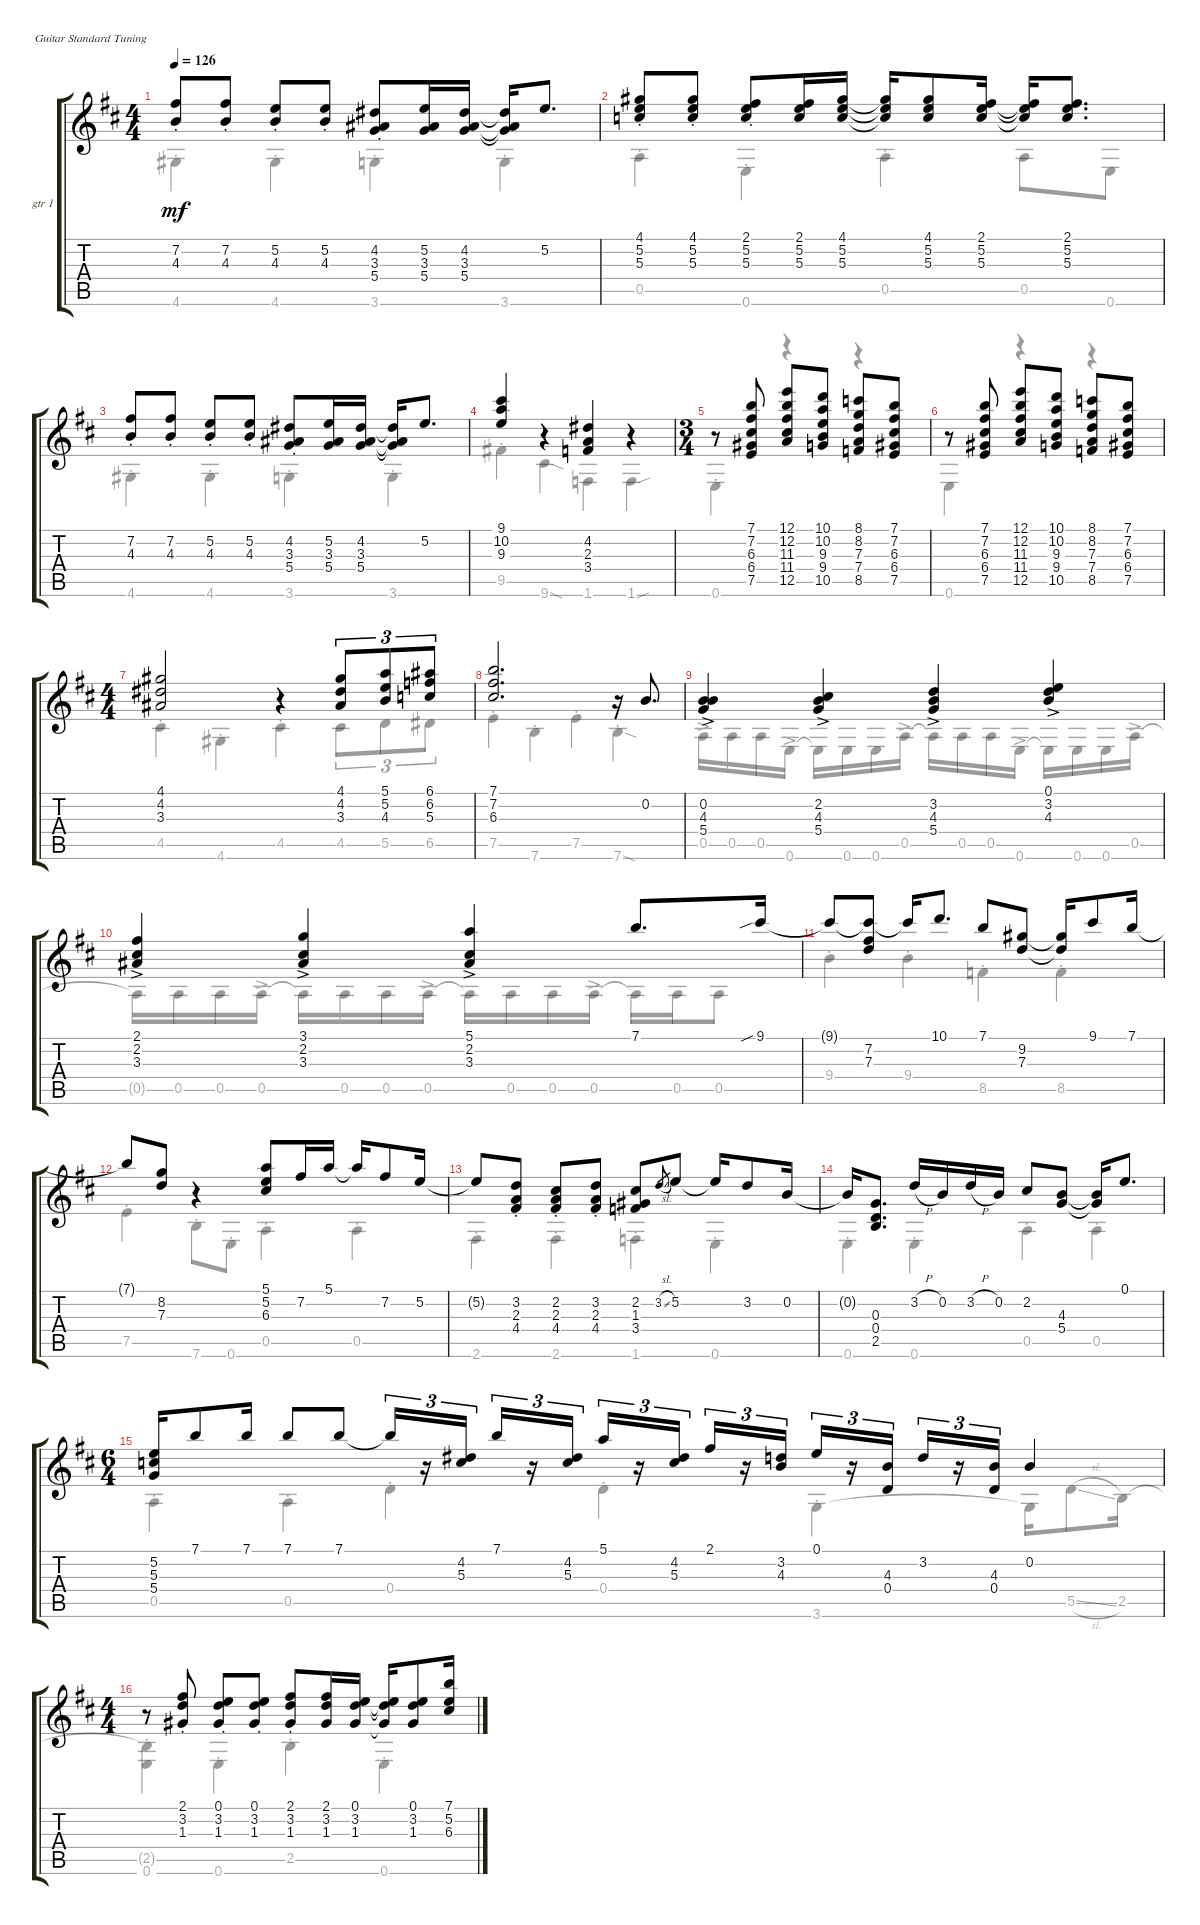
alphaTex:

\bracketExtendMode groupsimilarinstruments
\firstSystemTrackNameOrientation horizontal
\otherSystemsTrackNameOrientation horizontal
\track ("gtr 1" "gtr 1") {instrument acousticguitarnylon}
\staff {score tabs}
\tuning (E4 B3 G3 D3 A2 E2)
\voice
\ts (4 4)
\tempo 126
\clef g2
\ks d
(7.2{st} 4.3{st}).8{dy mf} (7.2{st} 4.3{st}).8 (5.2{st} 4.3{st}).8 (5.2{st} 4.3{st}).8 (4.2{st} 3.3{st} 5.4{st}).8 (5.2 3.3 5.4).16 (4.2 3.3 5.4).16 (4.2{t} 3.3{t} 5.4{t}).16 5.2.8{d} |
(4.1{st} 5.2{st} 5.3{st}).8 (4.1{st} 5.2{st} 5.3{st}).8 (2.1{st} 5.2{st} 5.3{st}).8 (2.1 5.2 5.3).16 (4.1 5.2 5.3).16 (4.1{t} 5.2{t} 5.3{t}).16 (4.1 5.2 5.3).8 (2.1 5.2 5.3).16 (2.1{t} 5.2{t} 5.3{t}).16 (2.1 5.2 5.3).8{d} |
(7.2{st} 4.3{st}).8 (7.2{st} 4.3{st}).8 (5.2{st} 4.3{st}).8 (5.2{st} 4.3{st}).8 (4.2{st} 3.3{st} 5.4{st}).8 (5.2 3.3 5.4).16 (4.2 3.3 5.4).16 (4.2{t} 3.3{t} 5.4{t}).16 5.2.8{d} |
(9.1 10.2 9.3).4 r.4 (4.2 2.3 3.4).4 r.4 |
\ts (3 4)
r.8 (7.1 7.2 6.3 6.4 7.5).8 (12.1 12.2 11.3 11.4 12.5).8 (10.1 10.2 9.3 9.4 10.5).8 (8.1 8.2 7.3 7.4 8.5).8 (7.1 7.2 6.3 6.4 7.5).8 |
r.8 (7.1 7.2 6.3 6.4 7.5).8 (12.1 12.2 11.3 11.4 12.5).8 (10.1 10.2 9.3 9.4 10.5).8 (8.1 8.2 7.3 7.4 8.5).8 (7.1 7.2 6.3 6.4 7.5).8 |
\ts (4 4)
(4.1 4.2 3.3).2 r.4 (4.1 4.2 3.3).8{tu (3 2)} (5.1 5.2 4.3).8{tu (3 2)} (6.1 6.2 5.3).8{tu (3 2)} |
(7.1 7.2 6.3).2{d} r.16 0.2.8{d} |
(0.2{ac} 4.3{ac} 5.4{ac}).4 (2.2{ac} 4.3{ac} 5.4{ac}).4 (3.2{ac} 4.3{ac} 5.4{ac}).4 (0.1{ac} 3.2{ac} 4.3{ac}).4 |
(2.1{ac} 2.2{ac} 3.3{ac}).4 (3.1{ac} 2.2{ac} 3.3{ac}).4 (5.1{ac} 2.2{ac} 3.3{ac}).4 7.1.8{d} 9.1{sib}.16 |
9.1{t}.8 (9.1{t} 7.2 7.3).8 9.1{t}.16 10.1.8{d} 7.1.8 (9.2 7.3).8 (9.2{t} 7.3{t}).16 9.1.8 7.1.16 |
7.1{t}.8 (8.2 7.3).8 r.4 (5.1 5.2 6.3).8 7.2.16 5.1.16 5.1{t}.16 7.2.8 5.2.16 |
5.2{t}.8 (3.2{st} 2.3{st} 4.4{st}).8 (2.2{st} 2.3{st} 4.4{st}).8 (3.2{st} 2.3{st} 4.4{st}).8 (2.2 1.3 3.4).8 3.2{sl}.8{gr} 5.2.8 5.2{t}.16 3.2.8 0.2.16 |
0.2{t}.16 (0.3 0.4 2.5).8{d} 3.2{h}.16 0.2.16 3.2{h}.16 0.2.16 2.2.8 (4.3 5.4).8 (4.3{t} 5.4{t}).16 0.1.8{d} |
\ts (6 4)
(5.2 5.3 5.4).16 7.1.8 7.1.16 7.1.8 7.1.8 7.1{t}.16{tu (3 2)} r.16{tu (3 2)} (4.2 5.3).16{tu (3 2)} 7.1.16{tu (3 2)} r.16{tu (3 2)} (4.2 5.3).16{tu (3 2)} 5.1.16{tu (3 2)} r.16{tu (3 2)} (4.2 5.3).16{tu (3 2)} 2.1.16{tu (3 2)} r.16{tu (3 2)} (3.2 4.3).16{tu (3 2)} 0.1.16{tu (3 2)} r.16{tu (3 2)} (4.3 0.4).16{tu (3 2)} 3.2.16{tu (3 2)} r.16{tu (3 2)} (4.3 0.4).16{tu (3 2)} 0.2.4 |
\ts (4 4)
r.8 (2.1{st} 3.2{st} 1.3{st}).8 (0.1{st} 3.2{st} 1.3{st}).8 (0.1{st} 3.2{st} 1.3{st}).8 (2.1{st} 3.2{st} 1.3{st}).8 (2.1 3.2 1.3).16 (0.1 3.2 1.3).16 (0.1{t} 3.2{t} 1.3{t}).16 (0.1 3.2 1.3).8 (7.1 5.2 6.3).16
\voice
\clef g2
\ottava regular
\simile none
\ks d
4.6{st}.4{dy mf} 4.6{st}.4 3.6{st}.4 3.6{st}.4 |
0.5{st}.4 0.6{st}.4 0.5{st}.4 0.5.8 0.6.8 |
4.6{st}.4 4.6{st}.4 3.6{st}.4 3.6{st}.4 |
9.5{st}.4 9.6{sod}.4 1.6.4 1.6{sou}.4 |
0.6{st}.4 r.4 r.4 |
0.6.4 r.4 r.4 |
4.5{st}.4 4.6{st}.4 4.5{st}.4 4.5.8{tu (3 2)} 5.5.8{tu (3 2)} 6.5.8{tu (3 2)} |
7.5{st}.4 7.6{st}.4 7.5{st}.4 7.6{sod st}.4 |
0.5{ac}.16 0.5.16 0.5.16 0.6{ac}.16 0.6{t}.16 0.6.16 0.6.16 0.5{ac}.16 0.5{t}.16 0.5.16 0.5.16 0.6{ac}.16 0.6{t}.16 0.6.16 0.6.16 0.5{ac}.16 |
0.5{t}.16 0.5.16 0.5.16 0.5{ac}.16 0.5{t}.16 0.5.16 0.5.16 0.5{ac}.16 0.5{t}.16 0.5.16 0.5.16 0.5{ac}.16 0.5{t}.16 0.5.16 0.5.8 |
9.4{st}.4 9.4{st}.4 8.5{st}.4 8.5{st}.4 |
7.5{st}.4 7.6{st}.8 0.6{st}.8 0.5{st}.4 0.5{st}.4 |
2.6{st}.4 2.6{st}.4 1.6{st}.4 0.6{st}.4 |
0.6{st}.4 0.6{st}.4 0.5{st}.4 0.5{st}.4 |
0.5{st}.4 0.5{st}.4 0.4{st}.4 0.4{st}.4 3.6{st}.4 3.6{t}.16 5.5{sl}.8 2.5.16 |
(2.5{st t} 0.6{st}).4 0.6{st}.4 2.5{st}.4 0.6{st}.4
